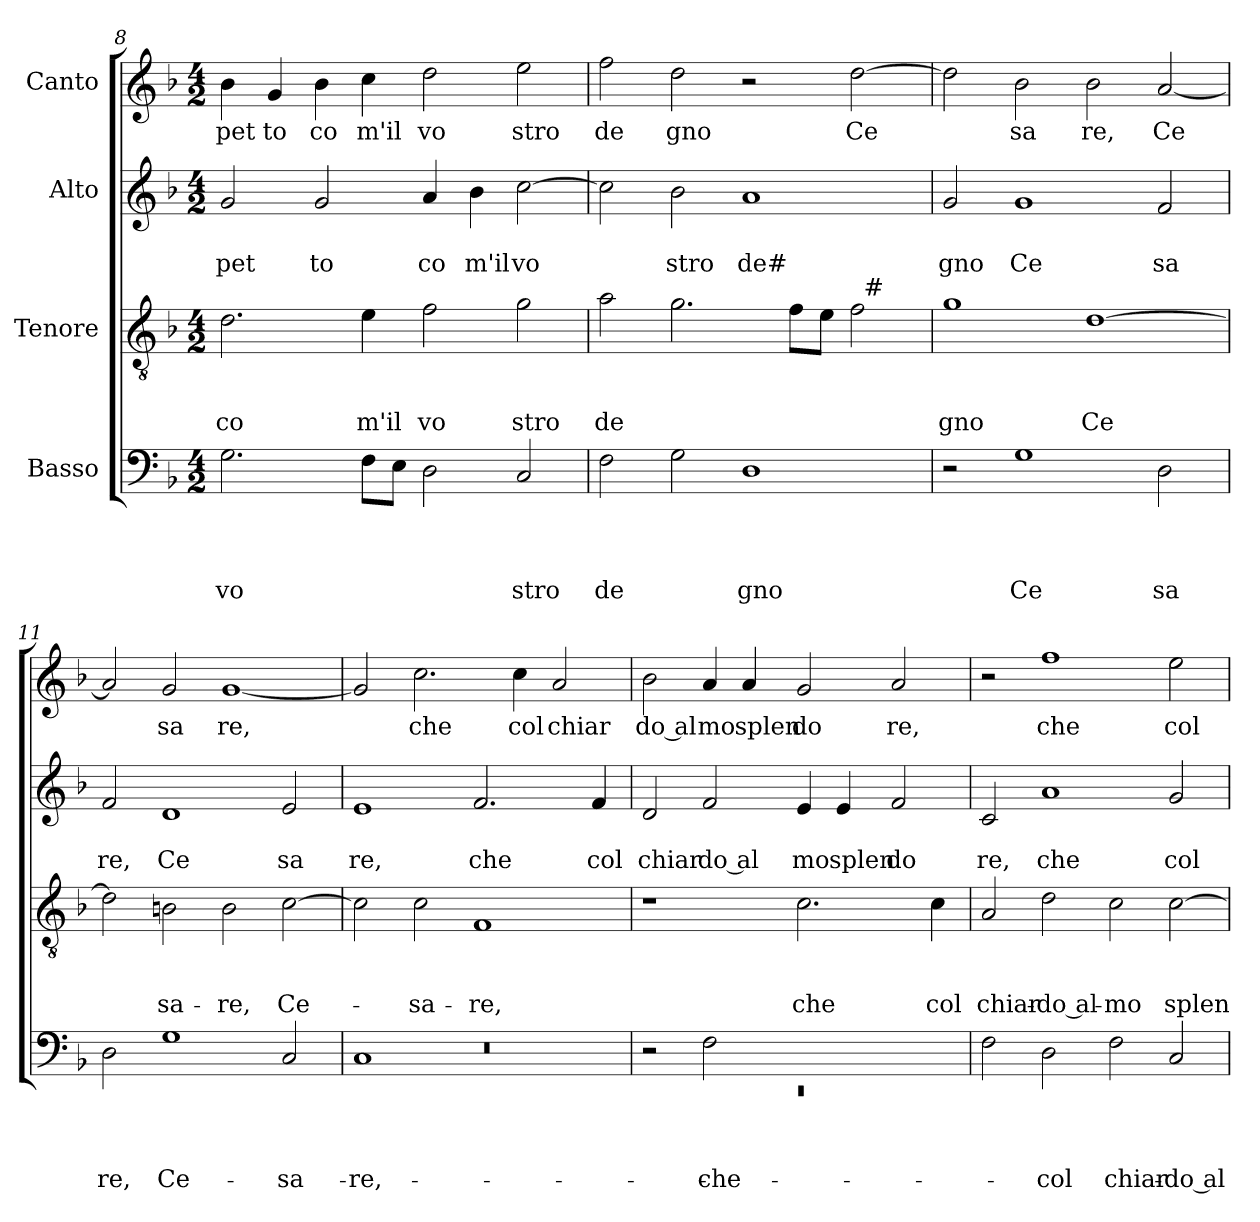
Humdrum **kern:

**kern	**text	**text	**text	**text	**kern	**text	**text	**text	**kern	**text	**text	**kern	**text
*part4	*part4	*part4	*part4	*part4	*part3	*part3	*part3	*part3	*part2	*part2	*part2	*part1	*part1
*staff4	*staff4	*staff4	*staff4	*staff4	*staff3	*staff3	*staff3	*staff3	*staff2	*staff2	*staff2	*staff1	*staff1
*I"Basso	*	*	*	*	*I"Tenore	*	*	*	*I"Alto	*	*	*I"Canto	*
*clefF4	*	*	*	*	*clefGv2	*	*	*	*clefG2	*	*	*clefG2	*
*k[b-]	*	*	*	*	*k[b-]	*	*	*	*k[b-]	*	*	*k[b-]	*
*F:	*	*	*	*	*F:	*	*	*	*F:	*	*	*F:	*
*M4/2	*	*	*	*	*M4/2	*	*	*	*M4/2	*	*	*M4/2	*
=8	=8	=8	=8	=8	=8	=8	=8	=8	=8	=8	=8	=8	=8
!	!	!	!	!LO:LY:b	!	!	!	!LO:LY:b	!	!	!LO:LY:b	!	!LO:LY:b
2.G\	.	.	.	vo	2.d\	.	.	co	2g/	.	pet	4b-\	pet
!	!	!	!	!	!	!	!	!	!	!	!	!	!LO:LY:b
.	.	.	.	.	.	.	.	.	.	.	.	4g/	to
!	!	!	!	!	!	!	!	!	!	!	!LO:LY:b	!	!LO:LY:b
.	.	.	.	.	.	.	.	.	2g/	.	to	4b-\	co
!	!	!	!	!	!	!	!	!LO:LY:b	!	!	!	!	!LO:LY:b
8F\L	.	.	.	.	4e\	.	.	m'il	.	.	.	4cc\	m'il
8E\J	.	.	.	.	.	.	.	.	.	.	.	.	.
!	!	!	!	!	!	!	!	!LO:LY:b	!	!	!LO:LY:b	!	!LO:LY:b
2D\	.	.	.	.	2f\	.	.	vo	4a/	.	co	2dd\	vo
!	!	!	!	!	!	!	!	!	!	!	!LO:LY:b	!	!
.	.	.	.	.	.	.	.	.	4b-\	.	m'il	.	.
!	!	!	!	!LO:LY:b	!	!	!	!LO:LY:b	!	!	!LO:LY:b	!	!LO:LY:b
2C/	.	.	.	stro	2g\	.	.	stro	[>2cc\	.	vo	2ee\	stro
=9	=9	=9	=9	=9	=9	=9	=9	=9	=9	=9	=9	=9	=9
!	!	!	!	!LO:LY:b	!	!	!	!LO:LY:b	!	!	!	!	!LO:LY:b
*	*	*	*	*	*^	*	*	*	*	*	*	*	*
2F\	.	.	.	de	2a\	1ryy	.	.	de	2cc\]	.	.	2ff\	de
!	!	!	!	!	!	!	!	!	!	!	!	!LO:LY:b	!	!LO:LY:b
2G\	.	.	.	.	2.g\	.	.	.	.	2b-\	.	stro	2dd\	gno
!	!	!	!	!LO:LY:b	!	!	!	!	!	!	!	!LO:LY:b	!	!
1D	.	.	.	gno	.	2ryy	.	.	.	1a	.	de#	2r	.
.	.	.	.	.	8f\L	.	.	.	.	.	.	.	.	.
.	.	.	.	.	8e\J	.	.	.	.	.	.	.	.	.
!	!	!	!	!	!	!	!	!	!	!	!	!	!	!LO:LY:b
.	.	.	.	.	2f\	32ryy	.	.	.	.	.	.	[>2dd\	Ce
!	!	!	!	!	!	!LO:TX:a:t=#	!	!	!	!	!	!	!	!
.	.	.	.	.	.	4...ryy	.	.	.	.	.	.	.	.
=10	=10	=10	=10	=10	=10	=10	=10	=10	=10	=10	=10	=10	=10	=10
!	!	!	!	!	!	!	!	!	!LO:LY:b	!	!	!LO:LY:b	!	!
*	*	*	*	*	*v	*v	*	*	*	*	*	*	*	*
2r	.	.	.	.	1g	.	.	gno	2g/	.	gno	2dd\]	.
!	!	!	!	!LO:LY:b	!	!	!	!	!	!	!LO:LY:b	!	!LO:LY:b
1G	.	.	.	Ce	.	.	.	.	1g	.	Ce	2b-\	sa
!	!	!	!	!	!	!	!	!LO:LY:b	!	!	!	!	!LO:LY:b
.	.	.	.	.	[<1d	.	.	Ce	.	.	.	2b-\	re,
!	!	!	!	!LO:LY:b	!	!	!	!	!	!	!LO:LY:b	!	!LO:LY:b
2D\	.	.	.	sa	.	.	.	.	2f/	.	sa	[<2a/	Ce
!!LO:PB:g=z
=11	=11	=11	=11	=11	=11	=11	=11	=11	=11	=11	=11	=11	=11
!	!	!	!	!LO:LY:b	!	!	!	!	!	!	!LO:LY:b	!	!
2D\	.	.	.	re,	2d\]	.	.	.	2f/	.	re,	2a/]	.
!	!	!	!	!LO:LY:b	!	!	!	!LO:LY:b	!	!	!LO:LY:b	!	!LO:LY:b
1G	.	.	.	Ce-	2Bn\	.	.	sa-	1d	.	Ce	2g/	sa
!	!	!	!	!	!	!	!	!LO:LY:b	!	!	!	!	!LO:LY:b
.	.	.	.	.	2B\	.	.	-re,	.	.	.	[<1g	re,
!	!	!	!	!LO:LY:b	!	!	!	!LO:LY:b	!	!	!LO:LY:b	!	!
2C/	.	.	.	-sa-	[>2c\	.	.	Ce-	2e/	.	sa	.	.
=12	=12	=12	=12	=12	=12	=12	=12	=12	=12	=12	=12	=12	=12
*^	*	*	*	*	*	*	*	*	*	*	*	*	*
*	*^	*	*	*	*	*	*	*	*	*	*	*	*	*
!	!	!LO:N:vis=1	!	!	!	!LO:LY:b	!	!	!	!	!	!	!LO:LY:b	!	!
0ryy	1C	0r	.	.	.	-re,	2c\]	.	.	.	1e	.	re,	2g/]	.
!	!	!	!	!	!	!	!	!	!	!LO:LY:b	!	!	!	!	!LO:LY:b
.	.	.	.	.	.	.	2c\	.	.	-sa-	.	.	.	2.cc\	che
!	!	!	!	!	!	!	!	!	!	!LO:LY:b	!	!	!LO:LY:b	!	!
.	1ryy	.	.	.	.	.	1F	.	.	-re,	2.f/	.	che	.	.
!	!	!	!	!	!	!	!	!	!	!	!	!	!	!	!LO:LY:b
.	.	.	.	.	.	.	.	.	.	.	.	.	.	4cc\	col
!	!	!	!	!	!	!	!	!	!	!	!	!	!	!	!LO:LY:b
.	.	.	.	.	.	.	.	.	.	.	.	.	.	2a/	chiar
!	!	!	!	!	!	!	!	!	!	!	!	!	!LO:LY:b	!	!
.	.	.	.	.	.	.	.	.	.	.	4f/	.	col	.	.
=13	=13	=13	=13	=13	=13	=13	=13	=13	=13	=13	=13	=13	=13	=13	=13
!	!LO:N:vis=1	!	!	!	!	!	!	!	!	!	!	!	!LO:LY:b	!	!LO:LY:b:rj
0ryy	0rEE	2r	.	.	.	.	1r	.	.	.	2d/	.	chiar	2b-\	do al
!	!	!	!	!	!	!LO:LY:b	!	!	!	!	!	!	!LO:LY:b:rj	!	!LO:LY:b
.	.	2F\	.	.	.	che	.	.	.	.	2f/	.	do al	4a/	mo
!	!	!	!	!	!	!	!	!	!	!	!	!	!	!	!LO:LY:b
.	.	.	.	.	.	.	.	.	.	.	.	.	.	4a/	splen
!	!	!	!	!	!	!	!	!	!	!LO:LY:b	!	!	!LO:LY:b	!	!LO:LY:b
.	.	1ryy	.	.	.	.	2.c\	.	.	che	4e/	.	mo	2g/	do
!	!	!	!	!	!	!	!	!	!	!	!	!	!LO:LY:b	!	!
.	.	.	.	.	.	.	.	.	.	.	4e/	.	splen	.	.
!	!	!	!	!	!	!	!	!	!	!	!	!	!LO:LY:b	!	!LO:LY:b
.	.	.	.	.	.	.	.	.	.	.	2f/	.	do	2a/	re,
!	!	!	!	!	!	!	!	!	!	!LO:LY:b	!	!	!	!	!
.	.	.	.	.	.	.	4c\	.	.	col	.	.	.	.	.
*v	*v	*v	*	*	*	*	*	*	*	*	*	*	*	*	*
=14	=14	=14	=14	=14	=14	=14	=14	=14	=14	=14	=14	=14	=14
!	!	!	!	!	!	!	!	!LO:LY:b	!	!	!LO:LY:b	!	!
2F\	.	.	.	.	2A/	.	.	chiar-	2c/	.	re,	2r	.
!	!	!	!	!LO:LY:b	!	!	!	!LO:LY:b:rj	!	!	!LO:LY:b	!	!LO:LY:b
2D\	.	.	.	col	2d\	.	.	-do al-	1a	.	che	1ff	che
!	!	!	!	!LO:LY:b	!	!	!	!LO:LY:b	!	!	!	!	!
2F\	.	.	.	chiar-	2c\	.	.	-mo	.	.	.	.	.
!	!	!	!	!LO:LY:b:rj	!	!	!	!LO:LY:b	!	!	!LO:LY:b	!	!LO:LY:b
2C/	.	.	.	-do al-	[>2c\	.	.	splen-	2g/	.	col	2ee\	col
=	=	=	=	=	=	=	=	=	=	=	=	=	=
*-	*-	*-	*-	*-	*-	*-	*-	*-	*-	*-	*-	*-	*-
